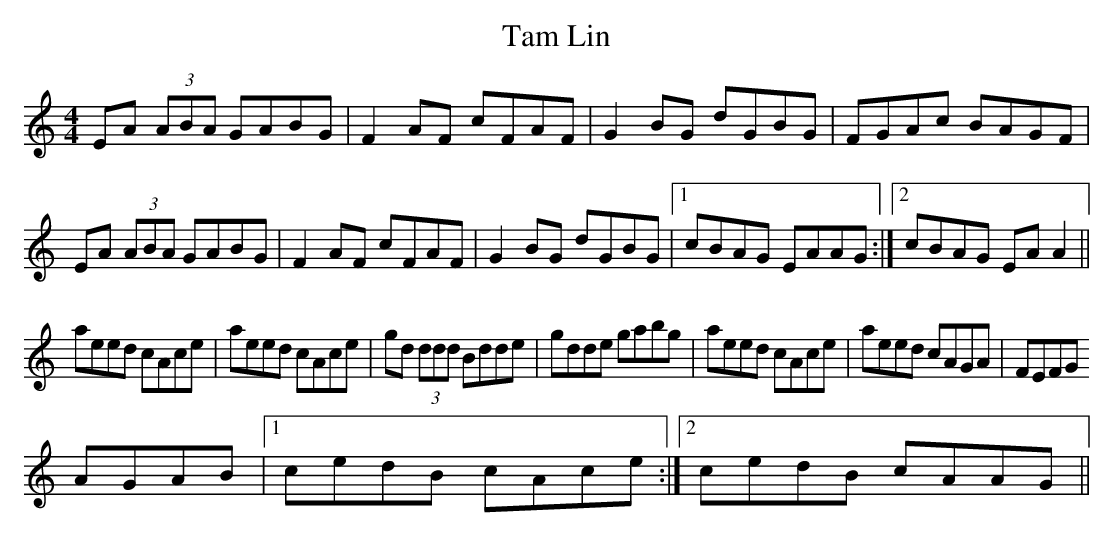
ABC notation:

X:1
T:Tam Lin
M: 4/4
L: 1/8
K: Am
EA (3ABA GABG| F2AF cFAF|G2BG dGBG|FGAc BAGF|
EA (3ABA GABG|F2AF  cFAF|G2BG dGBG|1cBAG EAAG:|2cBAG EAA2||
aeed cAce|aeed cAce|gd (3ddd Bdde|gdde gabg|aeed cAce|aeed cAGA|FEFG
AGAB|1cedB cAce:|2cedB cAAG||
